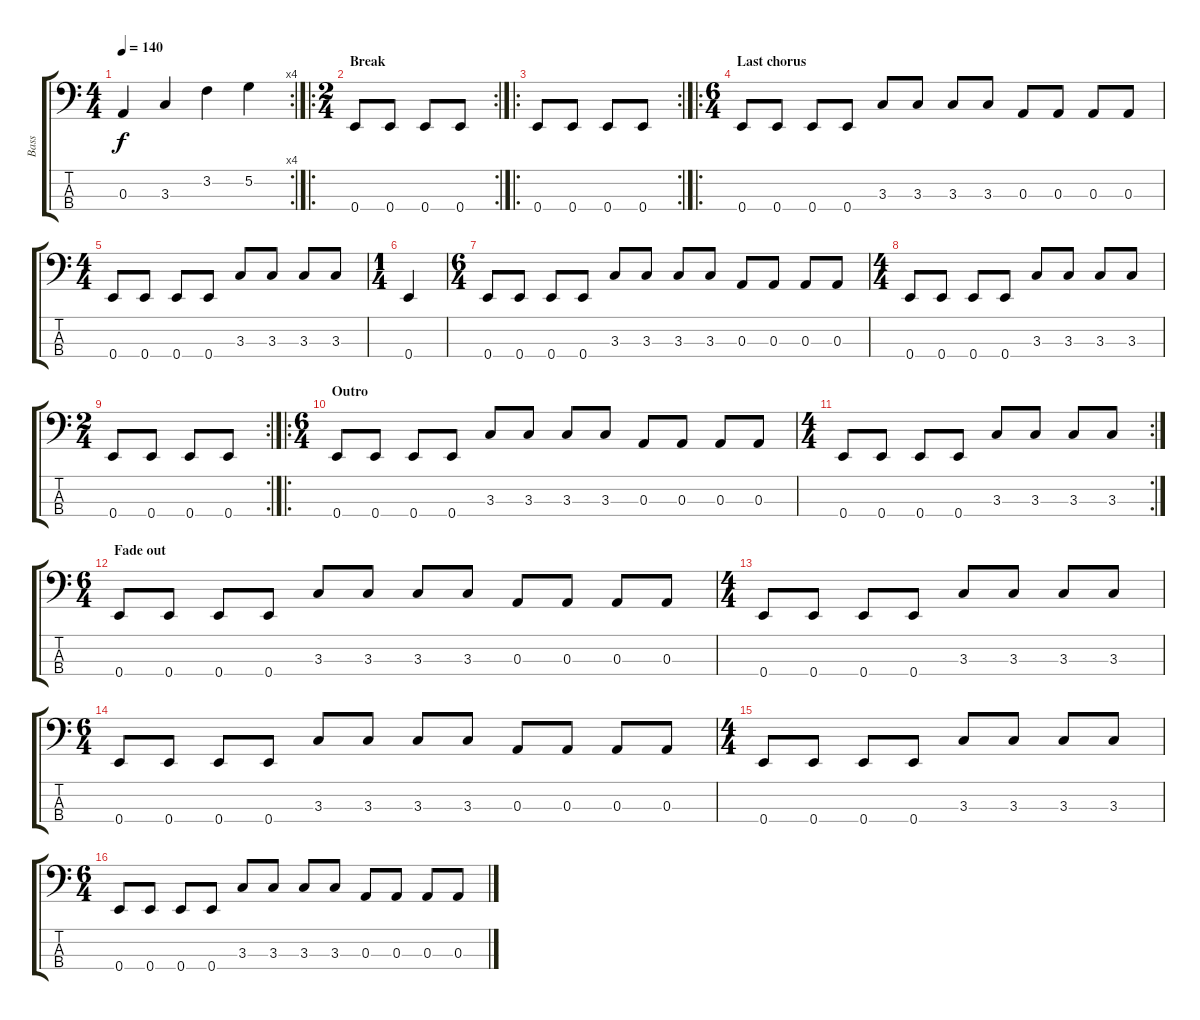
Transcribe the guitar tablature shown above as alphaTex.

\track ("Bass" "Bass") {instrument electricbasspick}
\staff {score tabs}
\tuning (G2 D2 A1 E1) {hide}
\rc 4
\ts (4 4)
\tempo 140
\clef f4
\ks c
0.3.4{dy f} 3.3.4 3.2.4 5.2.4 |
\ro
\rc 2
\ts (2 4)
\section ("" "Break")
0.4.8 0.4.8 0.4.8 0.4.8 |
\ro
\rc 2
0.4.8 0.4.8 0.4.8 0.4.8 |
\ro
\ts (6 4)
\section ("" "Last chorus")
0.4.8 0.4.8 0.4.8 0.4.8 3.3.8 3.3.8 3.3.8 3.3.8 0.3.8 0.3.8 0.3.8 0.3.8 |
\ts (4 4)
0.4.8 0.4.8 0.4.8 0.4.8 3.3.8 3.3.8 3.3.8 3.3.8 |
\ts (1 4)
0.4.4 |
\ts (6 4)
0.4.8 0.4.8 0.4.8 0.4.8 3.3.8 3.3.8 3.3.8 3.3.8 0.3.8 0.3.8 0.3.8 0.3.8 |
\ts (4 4)
0.4.8 0.4.8 0.4.8 0.4.8 3.3.8 3.3.8 3.3.8 3.3.8 |
\rc 2
\ts (2 4)
0.4.8 0.4.8 0.4.8 0.4.8 |
\ro
\ts (6 4)
\section ("" "Outro")
0.4.8 0.4.8 0.4.8 0.4.8 3.3.8 3.3.8 3.3.8 3.3.8 0.3.8 0.3.8 0.3.8 0.3.8 |
\rc 2
\ts (4 4)
0.4.8 0.4.8 0.4.8 0.4.8 3.3.8 3.3.8 3.3.8 3.3.8 |
\ts (6 4)
\section ("" "Fade out")
0.4.8{volume 12} 0.4.8 0.4.8 0.4.8 3.3.8 3.3.8 3.3.8 3.3.8 0.3.8 0.3.8 0.3.8 0.3.8 |
\ts (4 4)
0.4.8{volume 10} 0.4.8 0.4.8 0.4.8 3.3.8 3.3.8 3.3.8 3.3.8 |
\ts (6 4)
0.4.8{volume 8} 0.4.8 0.4.8 0.4.8 3.3.8 3.3.8 3.3.8 3.3.8 0.3.8 0.3.8 0.3.8 0.3.8 |
\ts (4 4)
0.4.8{volume 6} 0.4.8 0.4.8 0.4.8 3.3.8 3.3.8 3.3.8 3.3.8 |
\ts (6 4)
0.4.8{volume 4} 0.4.8 0.4.8 0.4.8 3.3.8 3.3.8 3.3.8 3.3.8 0.3.8 0.3.8 0.3.8 0.3.8
